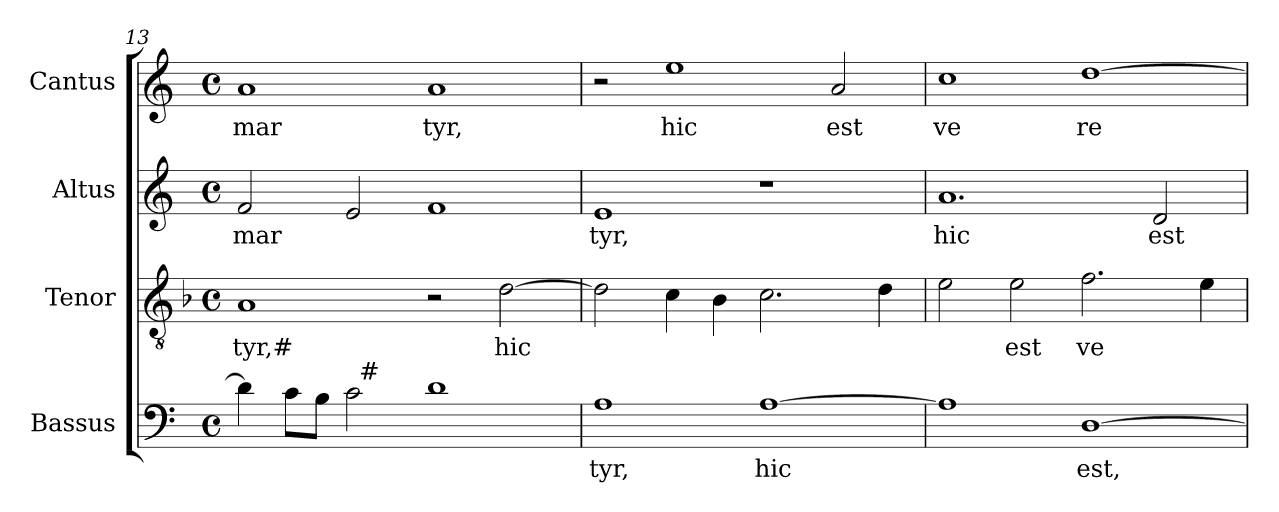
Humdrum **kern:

**kern	**text	**kern	**text	**kern	**text	**kern	**text
*part4	*part4	*part3	*part3	*part2	*part2	*part1	*part1
*staff4	*staff4	*staff3	*staff3	*staff2	*staff2	*staff1	*staff1
*I"Bassus	*	*I"Tenor	*	*I"Altus	*	*I"Cantus	*
!!LO:LB:g=z
*clefF4	*	*clefGv2	*	*clefG2	*	*clefG2	*
*	*	*k[b-]	*	*	*	*	*
*	*	*F:	*	*	*	*	*
*M4/4	*	*M4/4	*	*M4/4	*	*M4/4	*
*met(c)	*	*met(c)	*	*met(c)	*	*met(c)	*
=13	=13	=13	=13	=13	=13	=13	=13
!	!	!	!LO:LY:b:cj	!	!LO:LY:b	!	!LO:LY:b:cj
*^	*	*	*	*	*	*	*
4d\]	2ryy	.	1A	-tyr,#	2f/	mar	1a	mar
8c\L	.	.	.	.	.	.	.	.
8B\J	.	.	.	.	.	.	.	.
2c\	32ryy	.	.	.	2e/	.	.	.
!	!LO:TX:a:t=#	!	!	!	!	!	!	!
.	1ryy	.	.	.	.	.	.	.
!	!	!	!	!	!	!	!	!LO:LY:b:cj
1d	.	.	2r	.	1f	.	1a	tyr,
!	!	!	!	!LO:LY:b	!	!	!	!
.	.	.	[>2d\	hic	.	.	.	.
.	4...ryy	.	.	.	.	.	.	.
=14	=14	=14	=14	=14	=14	=14	=14	=14
!	!	!LO:LY:b:cj	!	!	!	!LO:LY:b:cj	!	!
*v	*v	*	*	*	*	*	*	*
1A	-tyr,	2d\]	.	1e	tyr,	2r	.
!	!	!	!	!	!	!	!LO:LY:b:cj
.	.	4c\	.	.	.	1ee	hic
.	.	4B-\	.	.	.	.	.
!	!LO:LY:b:cj	!	!	!	!	!	!
[>1A	hic	2.c\	.	1r	.	.	.
!	!	!	!	!	!	!	!LO:LY:b:cj
.	.	.	.	.	.	2a/	est
.	.	4d\	.	.	.	.	.
=15	=15	=15	=15	=15	=15	=15	=15
!	!	!	!	!	!LO:LY:b:cj	!	!LO:LY:b:cj
1A]	.	2e\	.	1.a	hic	1cc	ve
!	!	!	!LO:LY:b:cj	!	!	!	!
.	.	2e\	est	.	.	.	.
!	!LO:LY:b:cj	!	!LO:LY:b:cj	!	!	!	!LO:LY:b:cj
[>1D	est,	2.f\	ve	.	.	[>1dd	re
!	!	!	!	!	!LO:LY:b:cj	!	!
.	.	.	.	2d/	est	.	.
.	.	4e\	.	.	.	.	.
=	=	=	=	=	=	=	=
*-	*-	*-	*-	*-	*-	*-	*-
